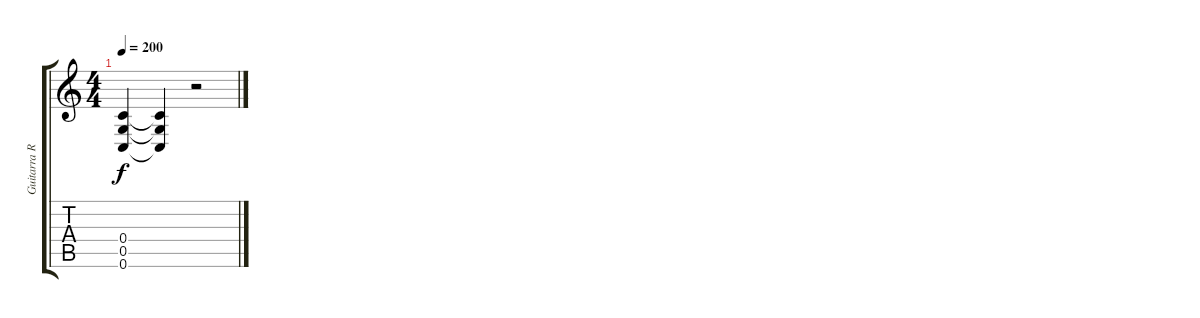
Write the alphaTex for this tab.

\track ("Guitarra Ritmica" "Guitarra R") {instrument distortionguitar}
\staff {score tabs}
\tuning (D4 A3 F3 C3 G2 C2) {hide}
\ts (4 4)
\tempo 200
\clef g2
\ks c
(0.4 0.5 0.6).4{dy f} (0.4{t} 0.5{t} 0.6{t}).4 r.2
